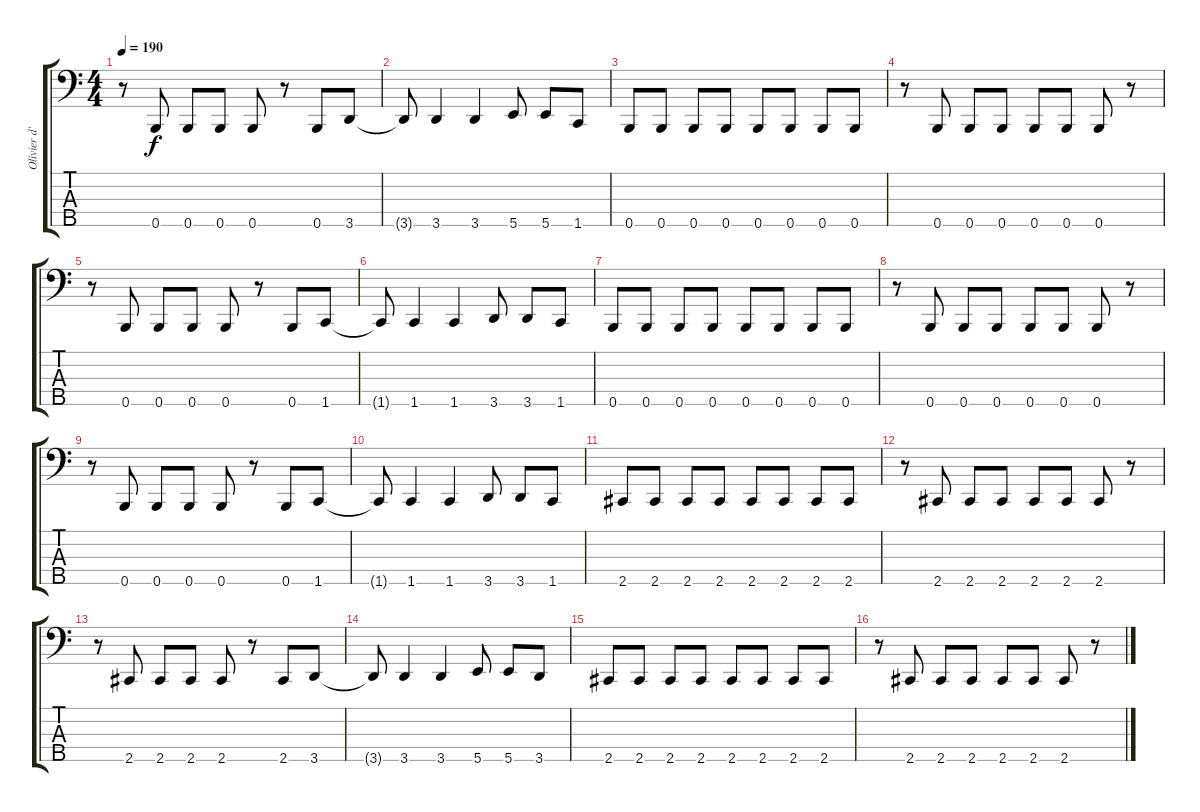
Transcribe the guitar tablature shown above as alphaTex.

\track ("Olivier d'Aries (Bass)" "Olivier d'") {instrument electricbassfinger}
\staff {score tabs}
\tuning (G2 D2 A1 E1 B0) {hide}
\ts (4 4)
\tempo 190
\clef f4
\ks c
r.8{dy f} 0.5.8 0.5.8 0.5.8 0.5.8 r.8 0.5.8 3.5.8 |
3.5{t}.8 3.5.4 3.5.4 5.5.8 5.5.8 1.5.8 |
0.5.8 0.5.8 0.5.8 0.5.8 0.5.8 0.5.8 0.5.8 0.5.8 |
r.8 0.5.8 0.5.8 0.5.8 0.5.8 0.5.8 0.5.8 r.8 |
r.8 0.5.8 0.5.8 0.5.8 0.5.8 r.8 0.5.8 1.5.8 |
1.5{t}.8 1.5.4 1.5.4 3.5.8 3.5.8 1.5.8 |
0.5.8 0.5.8 0.5.8 0.5.8 0.5.8 0.5.8 0.5.8 0.5.8 |
r.8 0.5.8 0.5.8 0.5.8 0.5.8 0.5.8 0.5.8 r.8 |
r.8 0.5.8 0.5.8 0.5.8 0.5.8 r.8 0.5.8 1.5.8 |
1.5{t}.8 1.5.4 1.5.4 3.5.8 3.5.8 1.5.8 |
2.5.8 2.5.8 2.5.8 2.5.8 2.5.8 2.5.8 2.5.8 2.5.8 |
r.8 2.5.8 2.5.8 2.5.8 2.5.8 2.5.8 2.5.8 r.8 |
r.8 2.5.8 2.5.8 2.5.8 2.5.8 r.8 2.5.8 3.5.8 |
3.5{t}.8 3.5.4 3.5.4 5.5.8 5.5.8 3.5.8 |
2.5.8 2.5.8 2.5.8 2.5.8 2.5.8 2.5.8 2.5.8 2.5.8 |
r.8 2.5.8 2.5.8 2.5.8 2.5.8 2.5.8 2.5.8 r.8
